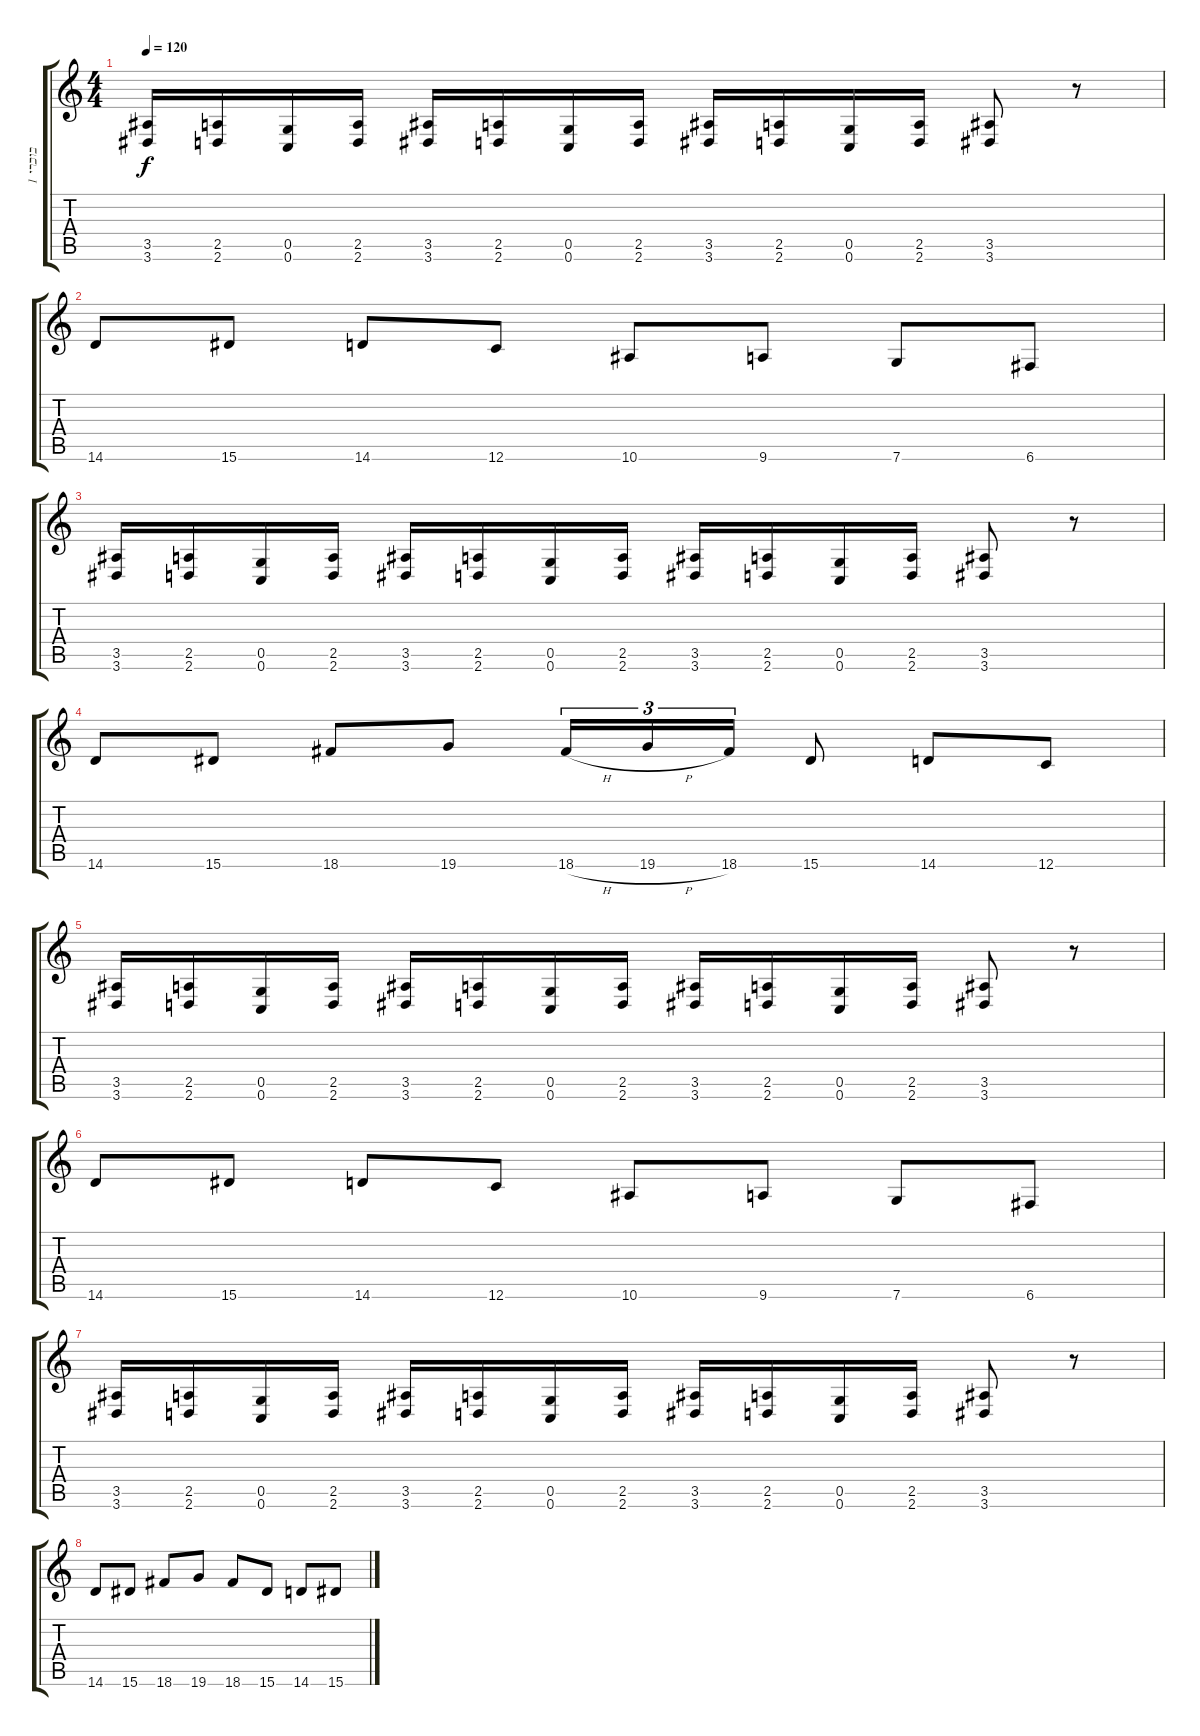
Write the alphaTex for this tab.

\track ("בוכרי 1" "בוכרי 1") {instrument distortionguitar}
\staff {score tabs}
\tuning (D4 A3 F3 C3 G2 C2) {hide}
\ts (4 4)
\tempo 120
\clef g2
\ks c
(3.5 3.6).16{dy f} (2.5 2.6).16 (0.5 0.6).16 (2.5 2.6).16 (3.5 3.6).16 (2.5 2.6).16 (0.5 0.6).16 (2.5 2.6).16 (3.5 3.6).16 (2.5 2.6).16 (0.5 0.6).16 (2.5 2.6).16 (3.5 3.6).8 r.8 |
14.6.8 15.6.8 14.6.8 12.6.8 10.6.8 9.6.8 7.6.8 6.6.8 |
(3.5 3.6).16 (2.5 2.6).16 (0.5 0.6).16 (2.5 2.6).16 (3.5 3.6).16 (2.5 2.6).16 (0.5 0.6).16 (2.5 2.6).16 (3.5 3.6).16 (2.5 2.6).16 (0.5 0.6).16 (2.5 2.6).16 (3.5 3.6).8 r.8 |
14.6.8 15.6.8 18.6.8 19.6.8 18.6{h}.16{tu (3 2)} 19.6{h}.16{tu (3 2)} 18.6.16{tu (3 2)} 15.6.8 14.6.8 12.6.8 |
(3.5 3.6).16 (2.5 2.6).16 (0.5 0.6).16 (2.5 2.6).16 (3.5 3.6).16 (2.5 2.6).16 (0.5 0.6).16 (2.5 2.6).16 (3.5 3.6).16 (2.5 2.6).16 (0.5 0.6).16 (2.5 2.6).16 (3.5 3.6).8 r.8 |
14.6.8 15.6.8 14.6.8 12.6.8 10.6.8 9.6.8 7.6.8 6.6.8 |
(3.5 3.6).16 (2.5 2.6).16 (0.5 0.6).16 (2.5 2.6).16 (3.5 3.6).16 (2.5 2.6).16 (0.5 0.6).16 (2.5 2.6).16 (3.5 3.6).16 (2.5 2.6).16 (0.5 0.6).16 (2.5 2.6).16 (3.5 3.6).8 r.8 |
14.6.8 15.6.8 18.6.8 19.6.8 18.6.8 15.6.8 14.6.8 15.6.8
